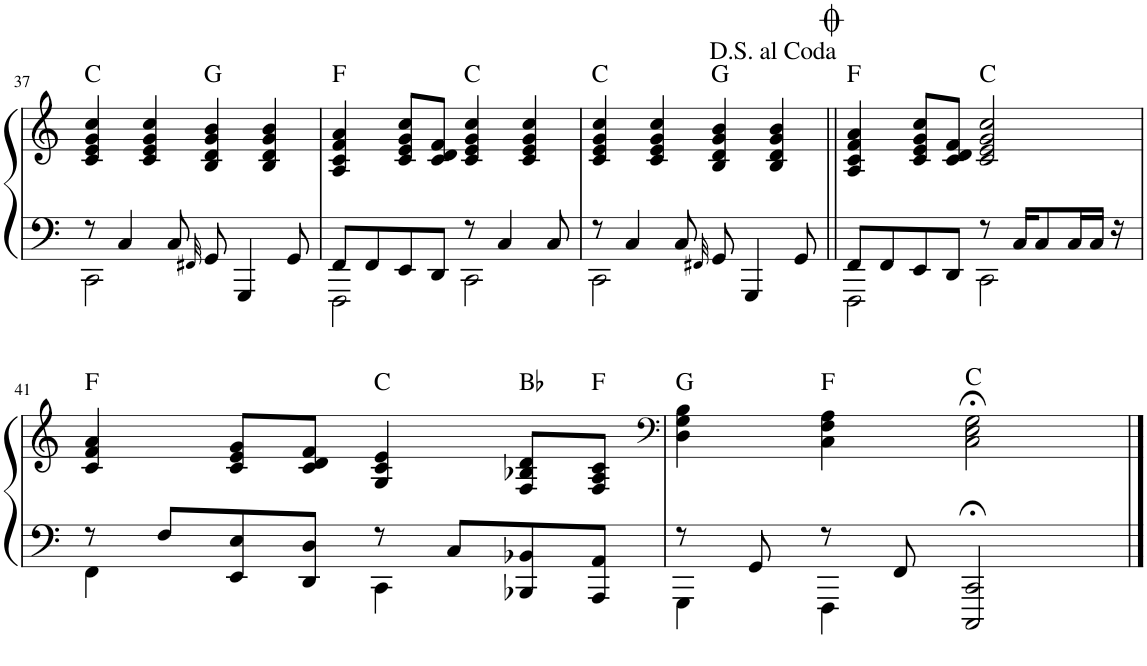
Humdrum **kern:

**kern	**kern	**harte
*part1	*part1	*part1
*staff2	*staff1	*
*I"Piano	*	*
*I'Pno.	*	*
!!LO:PB:g=z
*clefF4	*clefG2	*
*k[]	*k[]	*
*M4/4	*M4/4	*
*met(c)	*met(c)	*
=37	=37	=37
*^	*	*
8r	2CC\	4c/ 4e/ 4g/ 4cc/	C:maj
4C/	.	.	.
.	.	4c/ 4e/ 4g/ 4cc/	.
8C/	.	.	.
32qFF#X/	.	.	.
8GG/	2ryy	4B/ 4d/ 4g/ 4b/	G:maj
4GGG/	.	.	.
.	.	4B/ 4d/ 4g/ 4b/	.
8GG/	.	.	.
=38	=38	=38	=38
8FF/L	2FFF\	4A/ 4c/ 4f/ 4a/	F:maj
8FF/	.	.	.
8EE/	.	8c/ 8e/ 8g/ 8cc/L	.
8DD/J	.	8c/ 8d/ 8f/J	.
8r	2CC\	4c/ 4e/ 4g/ 4cc/	C:maj
4C/	.	.	.
.	.	4c/ 4e/ 4g/ 4cc/	.
8C/	.	.	.
=39	=39	=39	=39
8r	2CC\	4c/ 4e/ 4g/ 4cc/	C:maj
4C/	.	.	.
.	.	4c/ 4e/ 4g/ 4cc/	.
8C/	.	.	.
32qFF#X/	.	.	.
8GG/	2ryy	4B/ 4d/ 4g/ 4b/	G:maj
4GGG/	.	.	.
.	.	4B/ 4d/ 4g/ 4b/	.
8GG/	.	.	.
=40||	=40||	=40||	=40||
8FF/L	2FFF\	4A/ 4c/ 4f/ 4a/	F:maj
8FF/	.	.	.
8EE/	.	8c/ 8e/ 8g/ 8cc/L	.
8DD/J	.	8c/ 8d/ 8f/J	.
8r	2CC\	2c/ 2e/ 2g/ 2cc/	C:maj
16C/KL	.	.	.
8C/	.	.	.
16C/L	.	.	.
16C/JJ	.	.	.
16r	.	.	.
!!LO:LB:g=z
=41	=41	=41	=41
8r	4FF\	4c/ 4f/ 4a/	F:maj
8F/L	.	.	.
8EE/ 8E/	4ryy	8c/ 8e/ 8g/L	.
8DD/ 8D/J	.	8c/ 8d/ 8f/J	.
8r	4CC\	4G/ 4c/ 4e/	C:maj
8C/L	.	.	.
8BBB-X/ 8BB-X/	4ryy	8F/ 8B-X/ 8d/L	Bb:maj
8AAA/ 8AA/J	.	8F/ 8A/ 8c/J	F:maj
=42	=42	=42	=42
*	*	*clefF4	*
8r	4GGG\	4D\ 4G\ 4B\	G:maj
8GG/	.	.	.
8r	4FFF\	4C\ 4F\ 4A\	F:maj
8FF/	.	.	.
2CCC/;< 2CC/;<	2ryy	2C\;< 2E\;< 2G\;<	C:maj
*v	*v	*	*
==	==	==
*-	*-	*-
